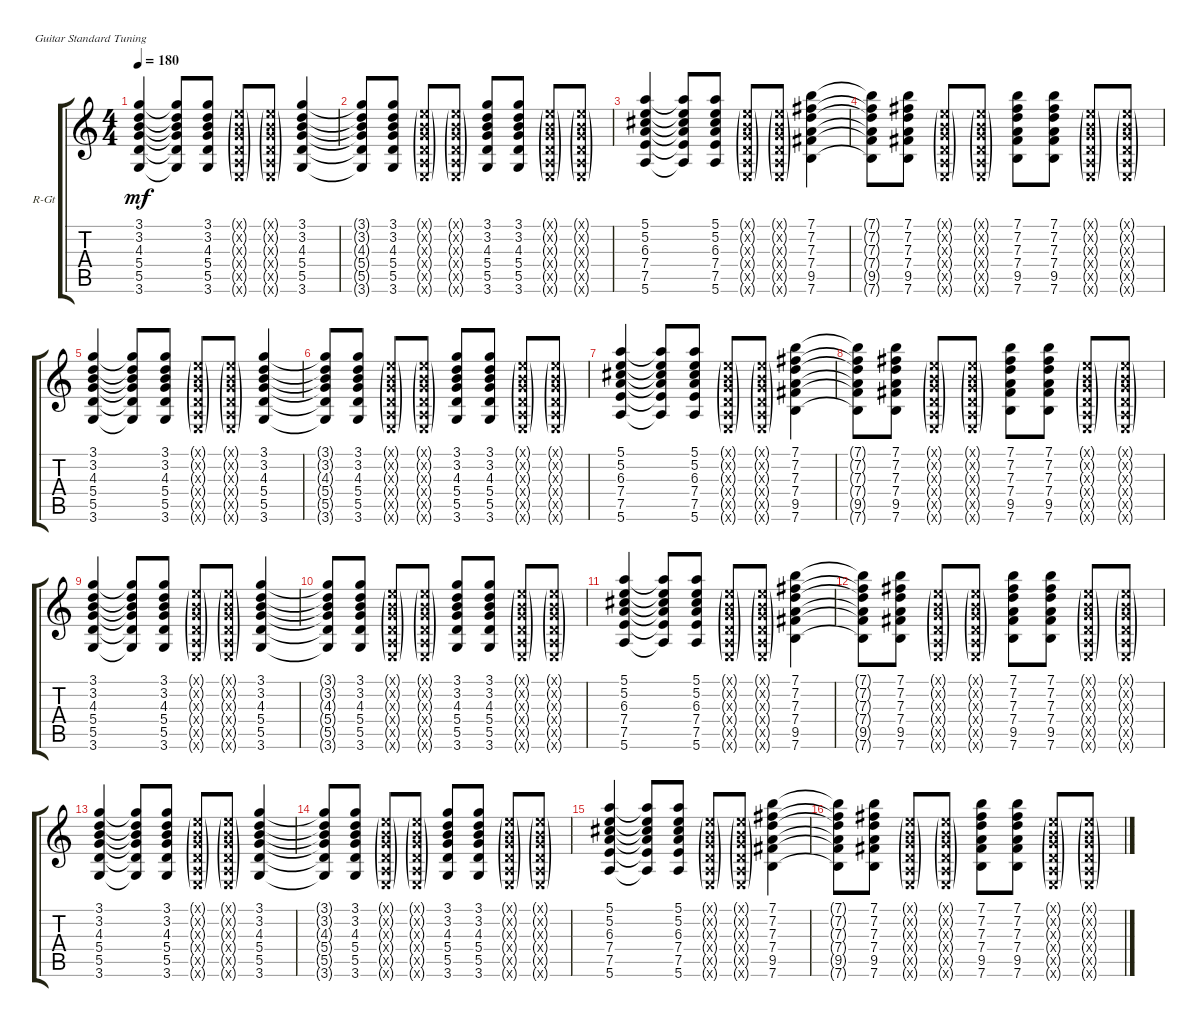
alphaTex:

\defaultSystemsLayout 4
\bracketExtendMode groupsimilarinstruments
\firstSystemTrackNameOrientation horizontal
\otherSystemsTrackNameOrientation horizontal
\track ("Ryghtm Guitar" "R-Gt") {instrument acousticguitarsteel}
\staff {score tabs}
\tuning (E4 B3 G3 D3 A2 E2)
\ts (4 4)
\tempo 180
\clef g2
\ks c
(3.6 5.5 5.4 4.3 3.2 3.1).4{dy mf} (4.3{t} 5.4{t} 5.5{t} 3.6{t} 3.1{t} 3.2{t}).8 (3.6 5.5 5.4 4.3 3.2 3.1).8 (0.1{g x} 0.2{g x} 0.3{g x} 0.4{g x} 0.5{g x} 0.6{g x}).8 (0.6{g x} 0.5{g x} 0.4{g x} 0.3{g x} 0.2{g x} 0.1{g x}).8 (3.6 5.5 5.4 4.3 3.2 3.1).4 |
(3.6{t} 5.5{t} 5.4{t} 4.3{t} 3.2{t} 3.1{t}).8 (3.1 3.2 4.3 5.4 5.5 3.6).8 (0.1{g x} 0.2{g x} 0.3{g x} 0.4{g x} 0.5{g x} 0.6{g x}).8 (0.6{g x} 0.5{g x} 0.4{g x} 0.3{g x} 0.2{g x} 0.1{g x}).8 (3.6 5.5 5.4 4.3 3.2 3.1).8 (3.1 3.2 4.3 5.4 5.5 3.6).8 (0.6{g x} 0.5{g x} 0.4{g x} 0.3{g x} 0.2{g x} 0.1{g x}).8 (0.1{g x} 0.2{g x} 0.3{g x} 0.4{g x} 0.5{g x} 0.6{g x}).8 |
(5.6 7.5 7.4 6.3 5.2 5.1).4 (6.3{t} 7.4{t} 7.5{t} 5.6{t} 5.1{t} 5.2{t}).8 (5.6 7.5 7.4 6.3 5.2 5.1).8 (0.1{g x} 0.2{g x} 0.3{g x} 0.4{g x} 0.5{g x} 0.6{g x}).8 (0.6{g x} 0.5{g x} 0.4{g x} 0.3{g x} 0.2{g x} 0.1{g x}).8 (7.6 9.5 7.4 7.3 7.2 7.1).4 |
(7.6{t} 9.5{t} 7.4{t} 7.3{t} 7.2{t} 7.1{t}).8 (7.1 7.2 7.3 7.4 9.5 7.6).8 (0.1{g x} 0.2{g x} 0.3{g x} 0.4{g x} 0.5{g x} 0.6{g x}).8 (0.6{g x} 0.5{g x} 0.4{g x} 0.3{g x} 0.2{g x} 0.1{g x}).8 (7.6 9.5 7.4 7.3 7.2 7.1).8 (7.1 7.2 7.3 7.4 9.5 7.6).8 (0.6{g x} 0.5{g x} 0.4{g x} 0.3{g x} 0.2{g x} 0.1{g x}).8 (0.1{g x} 0.2{g x} 0.3{g x} 0.4{g x} 0.5{g x} 0.6{g x}).8 |
(3.6 5.5 5.4 4.3 3.2 3.1).4 (4.3{t} 5.4{t} 5.5{t} 3.6{t} 3.1{t} 3.2{t}).8 (3.6 5.5 5.4 4.3 3.2 3.1).8 (0.1{g x} 0.2{g x} 0.3{g x} 0.4{g x} 0.5{g x} 0.6{g x}).8 (0.6{g x} 0.5{g x} 0.4{g x} 0.3{g x} 0.2{g x} 0.1{g x}).8 (3.6 5.5 5.4 4.3 3.2 3.1).4 |
(3.6{t} 5.5{t} 5.4{t} 4.3{t} 3.2{t} 3.1{t}).8 (3.1 3.2 4.3 5.4 5.5 3.6).8 (0.1{g x} 0.2{g x} 0.3{g x} 0.4{g x} 0.5{g x} 0.6{g x}).8 (0.6{g x} 0.5{g x} 0.4{g x} 0.3{g x} 0.2{g x} 0.1{g x}).8 (3.6 5.5 5.4 4.3 3.2 3.1).8 (3.1 3.2 4.3 5.4 5.5 3.6).8 (0.6{g x} 0.5{g x} 0.4{g x} 0.3{g x} 0.2{g x} 0.1{g x}).8 (0.1{g x} 0.2{g x} 0.3{g x} 0.4{g x} 0.5{g x} 0.6{g x}).8 |
(5.6 7.5 7.4 6.3 5.2 5.1).4 (6.3{t} 7.4{t} 7.5{t} 5.6{t} 5.1{t} 5.2{t}).8 (5.6 7.5 7.4 6.3 5.2 5.1).8 (0.1{g x} 0.2{g x} 0.3{g x} 0.4{g x} 0.5{g x} 0.6{g x}).8 (0.6{g x} 0.5{g x} 0.4{g x} 0.3{g x} 0.2{g x} 0.1{g x}).8 (7.6 9.5 7.4 7.3 7.2 7.1).4 |
(7.6{t} 9.5{t} 7.4{t} 7.3{t} 7.2{t} 7.1{t}).8 (7.1 7.2 7.3 7.4 9.5 7.6).8 (0.1{g x} 0.2{g x} 0.3{g x} 0.4{g x} 0.5{g x} 0.6{g x}).8 (0.6{g x} 0.5{g x} 0.4{g x} 0.3{g x} 0.2{g x} 0.1{g x}).8 (7.6 9.5 7.4 7.3 7.2 7.1).8 (7.1 7.2 7.3 7.4 9.5 7.6).8 (0.6{g x} 0.5{g x} 0.4{g x} 0.3{g x} 0.2{g x} 0.1{g x}).8 (0.1{g x} 0.2{g x} 0.3{g x} 0.4{g x} 0.5{g x} 0.6{g x}).8 |
(3.6 5.5 5.4 4.3 3.2 3.1).4 (4.3{t} 5.4{t} 5.5{t} 3.6{t} 3.1{t} 3.2{t}).8 (3.6 5.5 5.4 4.3 3.2 3.1).8 (0.1{g x} 0.2{g x} 0.3{g x} 0.4{g x} 0.5{g x} 0.6{g x}).8 (0.6{g x} 0.5{g x} 0.4{g x} 0.3{g x} 0.2{g x} 0.1{g x}).8 (3.6 5.5 5.4 4.3 3.2 3.1).4 |
(3.6{t} 5.5{t} 5.4{t} 4.3{t} 3.2{t} 3.1{t}).8 (3.1 3.2 4.3 5.4 5.5 3.6).8 (0.1{g x} 0.2{g x} 0.3{g x} 0.4{g x} 0.5{g x} 0.6{g x}).8 (0.6{g x} 0.5{g x} 0.4{g x} 0.3{g x} 0.2{g x} 0.1{g x}).8 (3.6 5.5 5.4 4.3 3.2 3.1).8 (3.1 3.2 4.3 5.4 5.5 3.6).8 (0.6{g x} 0.5{g x} 0.4{g x} 0.3{g x} 0.2{g x} 0.1{g x}).8 (0.1{g x} 0.2{g x} 0.3{g x} 0.4{g x} 0.5{g x} 0.6{g x}).8 |
(5.6 7.5 7.4 6.3 5.2 5.1).4 (6.3{t} 7.4{t} 7.5{t} 5.6{t} 5.1{t} 5.2{t}).8 (5.6 7.5 7.4 6.3 5.2 5.1).8 (0.1{g x} 0.2{g x} 0.3{g x} 0.4{g x} 0.5{g x} 0.6{g x}).8 (0.6{g x} 0.5{g x} 0.4{g x} 0.3{g x} 0.2{g x} 0.1{g x}).8 (7.6 9.5 7.4 7.3 7.2 7.1).4 |
(7.6{t} 9.5{t} 7.4{t} 7.3{t} 7.2{t} 7.1{t}).8 (7.1 7.2 7.3 7.4 9.5 7.6).8 (0.1{g x} 0.2{g x} 0.3{g x} 0.4{g x} 0.5{g x} 0.6{g x}).8 (0.6{g x} 0.5{g x} 0.4{g x} 0.3{g x} 0.2{g x} 0.1{g x}).8 (7.6 9.5 7.4 7.3 7.2 7.1).8 (7.1 7.2 7.3 7.4 9.5 7.6).8 (0.6{g x} 0.5{g x} 0.4{g x} 0.3{g x} 0.2{g x} 0.1{g x}).8 (0.1{g x} 0.2{g x} 0.3{g x} 0.4{g x} 0.5{g x} 0.6{g x}).8 |
(3.6 5.5 5.4 4.3 3.2 3.1).4 (4.3{t} 5.4{t} 5.5{t} 3.6{t} 3.1{t} 3.2{t}).8 (3.6 5.5 5.4 4.3 3.2 3.1).8 (0.1{g x} 0.2{g x} 0.3{g x} 0.4{g x} 0.5{g x} 0.6{g x}).8 (0.6{g x} 0.5{g x} 0.4{g x} 0.3{g x} 0.2{g x} 0.1{g x}).8 (3.6 5.5 5.4 4.3 3.2 3.1).4 |
(3.6{t} 5.5{t} 5.4{t} 4.3{t} 3.2{t} 3.1{t}).8 (3.1 3.2 4.3 5.4 5.5 3.6).8 (0.1{g x} 0.2{g x} 0.3{g x} 0.4{g x} 0.5{g x} 0.6{g x}).8 (0.6{g x} 0.5{g x} 0.4{g x} 0.3{g x} 0.2{g x} 0.1{g x}).8 (3.6 5.5 5.4 4.3 3.2 3.1).8 (3.1 3.2 4.3 5.4 5.5 3.6).8 (0.6{g x} 0.5{g x} 0.4{g x} 0.3{g x} 0.2{g x} 0.1{g x}).8 (0.1{g x} 0.2{g x} 0.3{g x} 0.4{g x} 0.5{g x} 0.6{g x}).8 |
(5.6 7.5 7.4 6.3 5.2 5.1).4 (6.3{t} 7.4{t} 7.5{t} 5.6{t} 5.1{t} 5.2{t}).8 (5.6 7.5 7.4 6.3 5.2 5.1).8 (0.1{g x} 0.2{g x} 0.3{g x} 0.4{g x} 0.5{g x} 0.6{g x}).8 (0.6{g x} 0.5{g x} 0.4{g x} 0.3{g x} 0.2{g x} 0.1{g x}).8 (7.6 9.5 7.4 7.3 7.2 7.1).4 |
(7.6{t} 9.5{t} 7.4{t} 7.3{t} 7.2{t} 7.1{t}).8 (7.1 7.2 7.3 7.4 9.5 7.6).8 (0.1{g x} 0.2{g x} 0.3{g x} 0.4{g x} 0.5{g x} 0.6{g x}).8 (0.6{g x} 0.5{g x} 0.4{g x} 0.3{g x} 0.2{g x} 0.1{g x}).8 (7.6 9.5 7.4 7.3 7.2 7.1).8 (7.1 7.2 7.3 7.4 9.5 7.6).8 (0.6{g x} 0.5{g x} 0.4{g x} 0.3{g x} 0.2{g x} 0.1{g x}).8 (0.1{g x} 0.2{g x} 0.3{g x} 0.4{g x} 0.5{g x} 0.6{g x}).8
